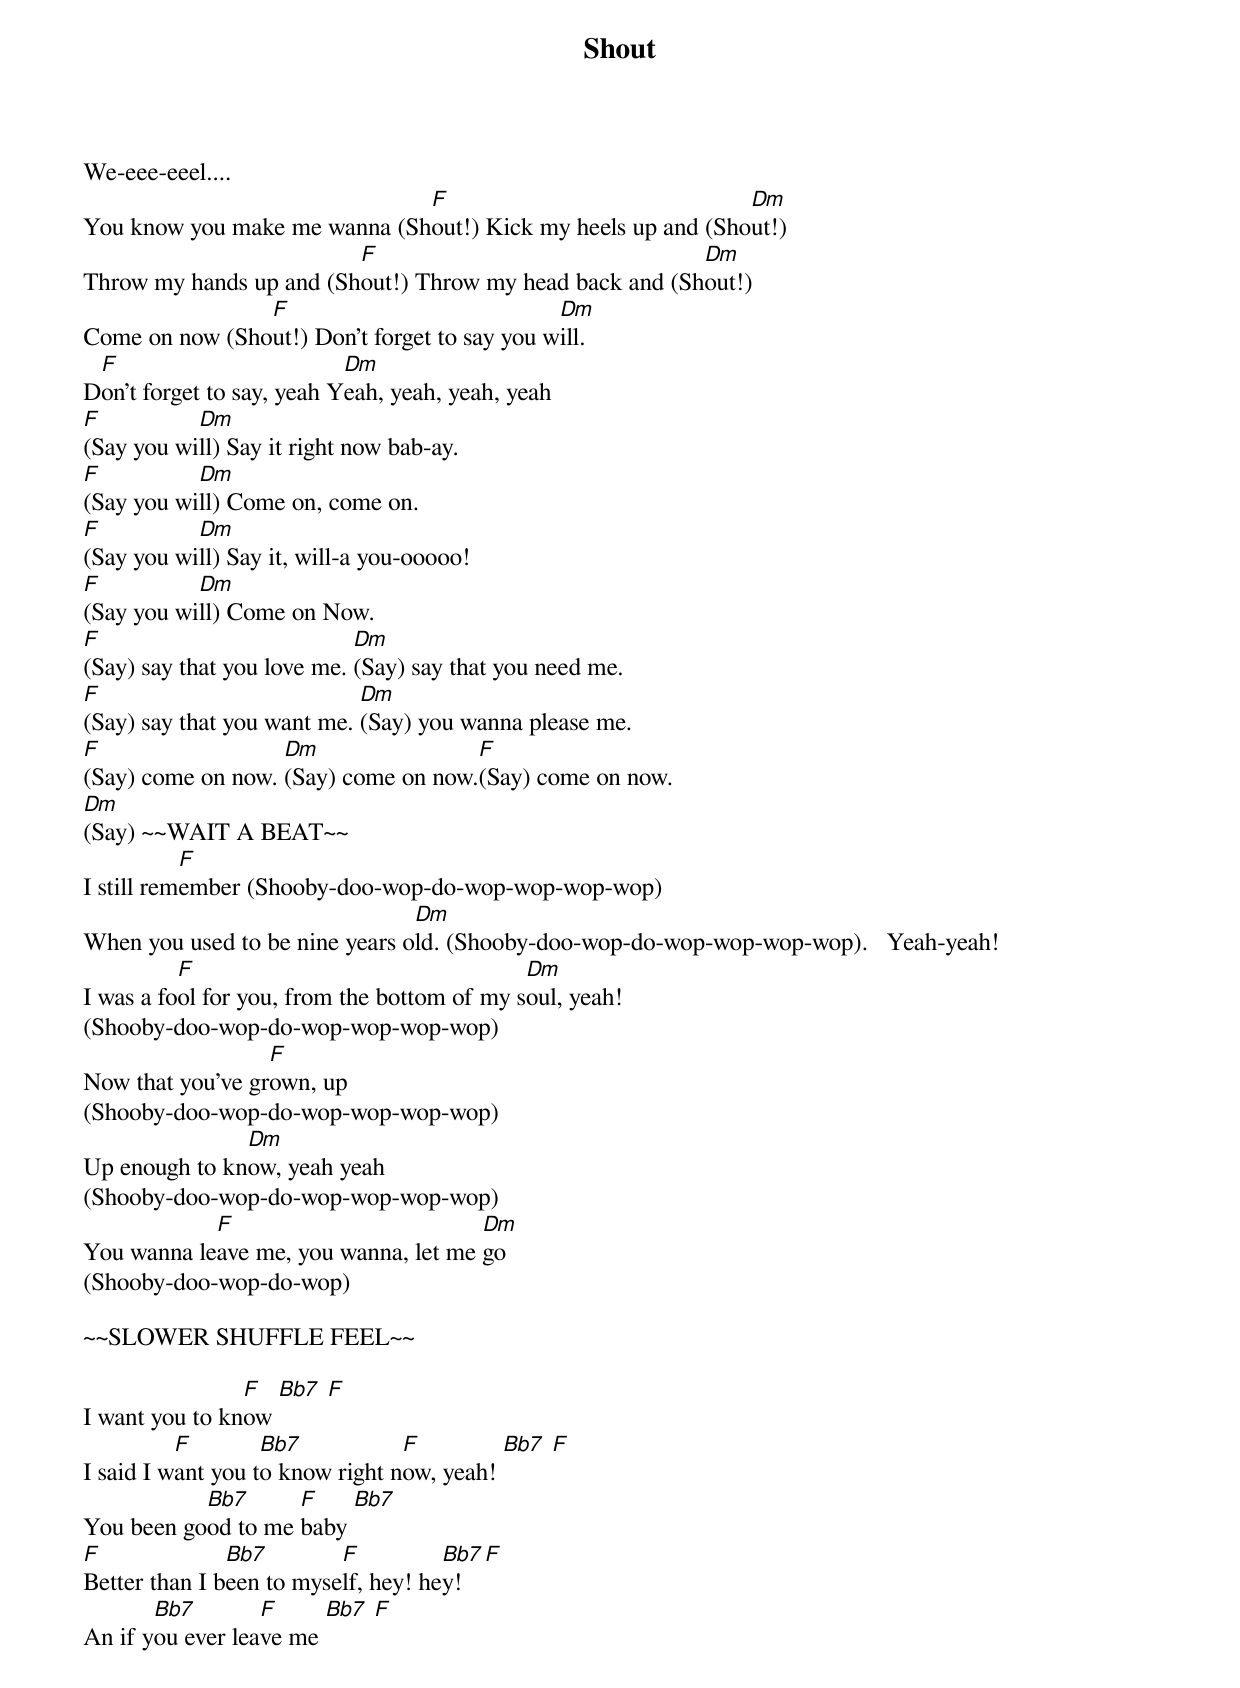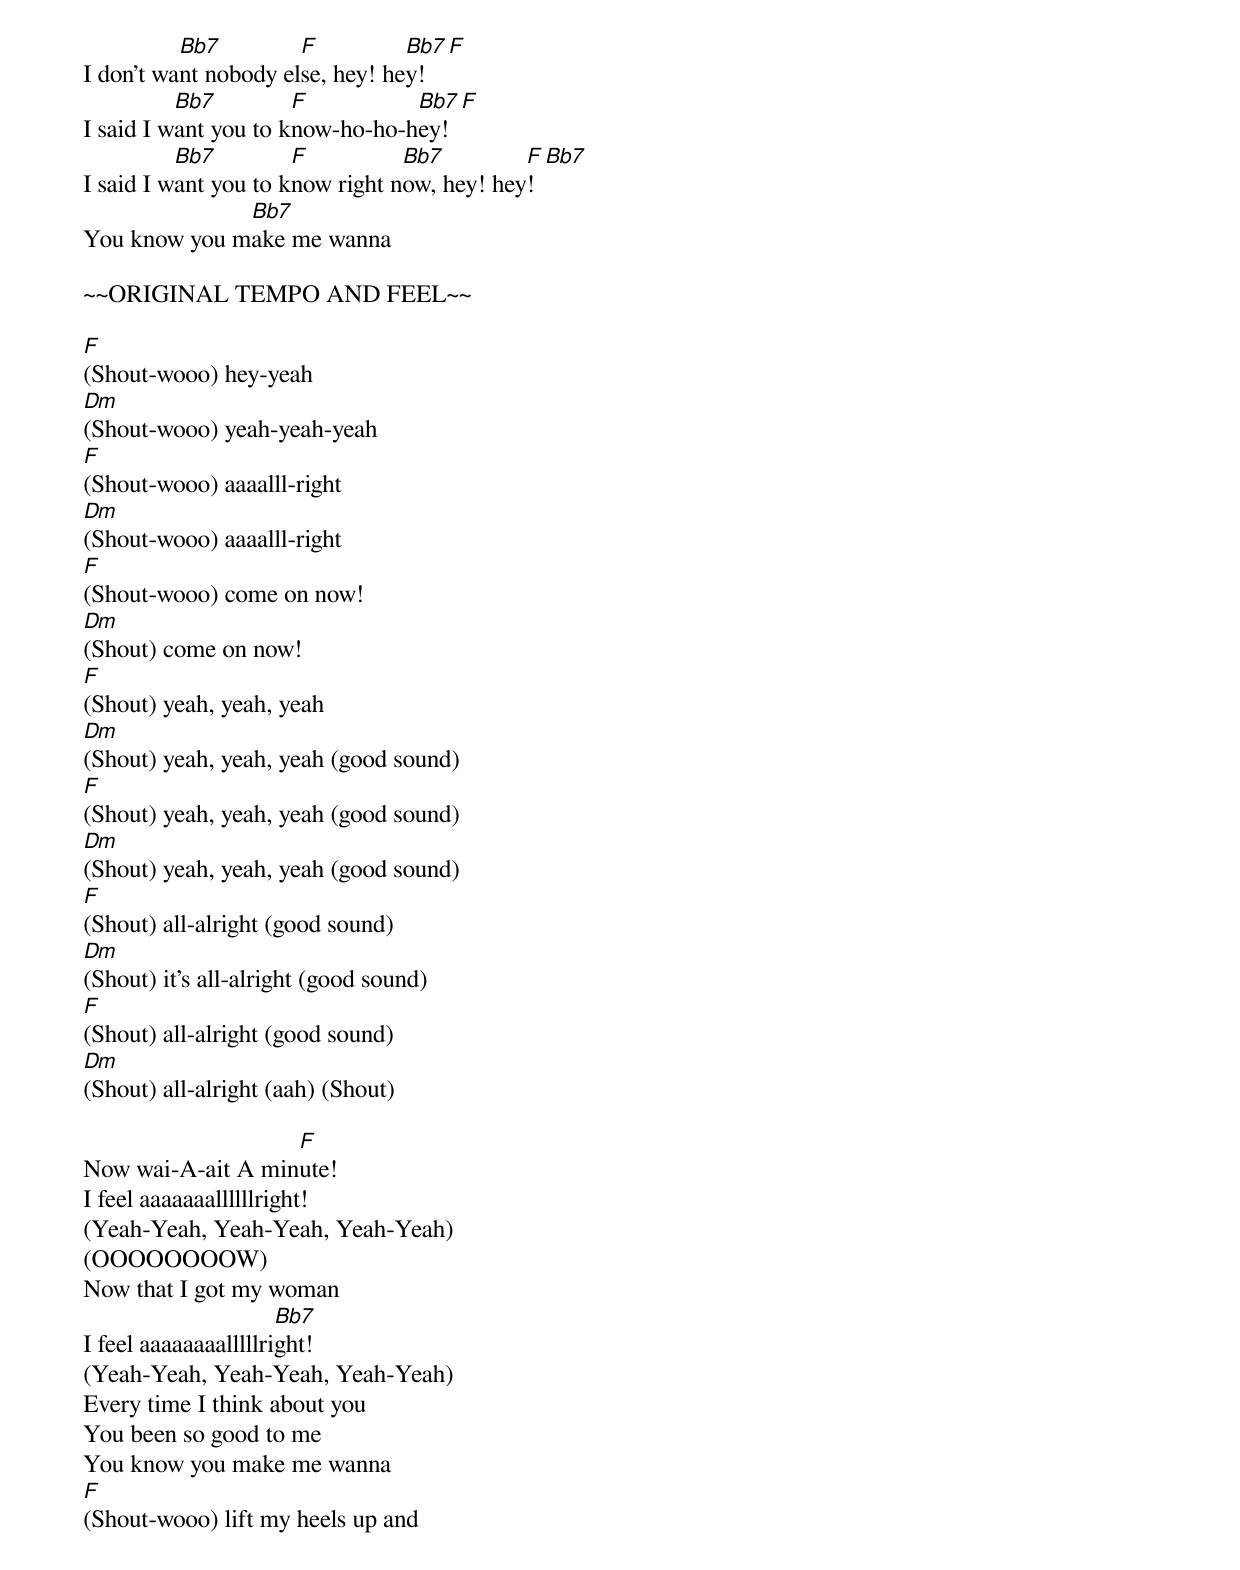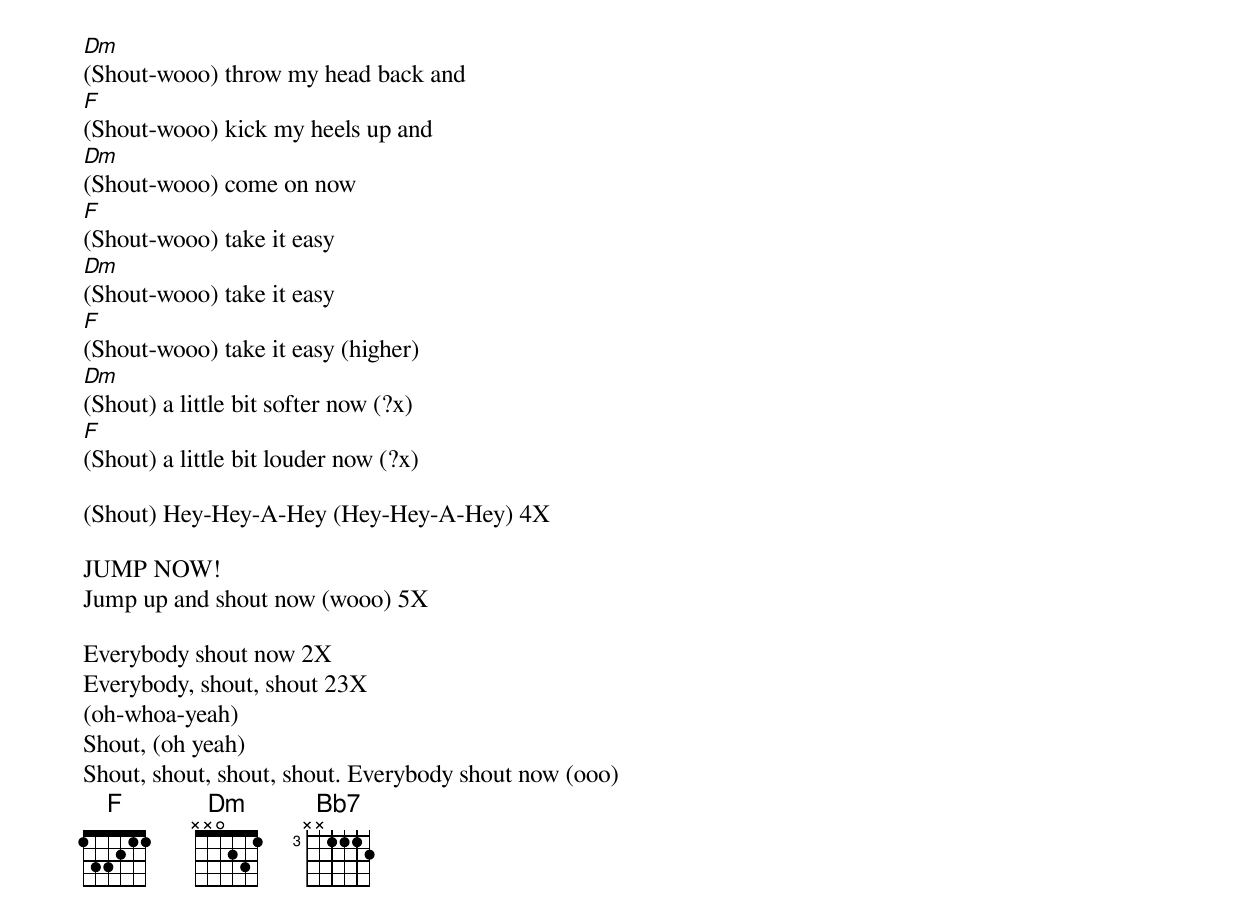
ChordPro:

{t:Shout}
We-eee-eeel....
You know you make me wanna (Sh[F]out!) Kick my heels up and (Sho[Dm]ut!)
Throw my hands up and (Sh[F]out!) Throw my head back and (Sh[Dm]out!)
Come on now (Sho[F]ut!) Don't forget to say you w[Dm]ill.
D[F]on't forget to say, yeah Y[Dm]eah, yeah, yeah, yeah
[F](Say you wi[Dm]ll) Say it right now bab-ay.
[F](Say you wi[Dm]ll) Come on, come on.
[F](Say you wi[Dm]ll) Say it, will-a you-ooooo!
[F](Say you wi[Dm]ll) Come on Now.
[F](Say) say that you love me. [Dm](Say) say that you need me.
[F](Say) say that you want me. [Dm](Say) you wanna please me.
[F](Say) come on now. [Dm](Say) come on now.[F](Say) come on now.
[Dm](Say) ~~WAIT A BEAT~~
I still rem[F]ember (Shooby-doo-wop-do-wop-wop-wop-wop)
When you used to be nine years o[Dm]ld. (Shooby-doo-wop-do-wop-wop-wop-wop).   Yeah-yeah!
I was a fo[F]ol for you, from the bottom of my s[Dm]oul, yeah!
(Shooby-doo-wop-do-wop-wop-wop-wop)
Now that you've gr[F]own, up
(Shooby-doo-wop-do-wop-wop-wop-wop)
Up enough to kn[Dm]ow, yeah yeah
(Shooby-doo-wop-do-wop-wop-wop-wop)
You wanna le[F]ave me, you wanna, let me [Dm]go
(Shooby-doo-wop-do-wop)

~~SLOWER SHUFFLE FEEL~~

I want you to kn[F]ow [Bb7] [F]
I said I w[F]ant you t[Bb7]o know right n[F]ow, yeah! [Bb7] [F]
You been go[Bb7]od to me [F]baby [Bb7]
[F]Better than I b[Bb7]een to myse[F]lf, hey! he[Bb7]y! [F]
An if y[Bb7]ou ever lea[F]ve me [Bb7] [F]
I don't wa[Bb7]nt nobody el[F]se, hey! he[Bb7]y! [F]
I said I w[Bb7]ant you to k[F]now-ho-ho-h[Bb7]ey! [F]
I said I w[Bb7]ant you to k[F]now right n[Bb7]ow, hey! hey[F]! [Bb7]
You know you m[Bb7]ake me wanna

~~ORIGINAL TEMPO AND FEEL~~

[F](Shout-wooo) hey-yeah
[Dm](Shout-wooo) yeah-yeah-yeah
[F](Shout-wooo) aaaalll-right
[Dm](Shout-wooo) aaaalll-right
[F](Shout-wooo) come on now!
[Dm](Shout) come on now!
[F](Shout) yeah, yeah, yeah
[Dm](Shout) yeah, yeah, yeah (good sound)
[F](Shout) yeah, yeah, yeah (good sound)
[Dm](Shout) yeah, yeah, yeah (good sound)
[F](Shout) all-alright (good sound)
[Dm](Shout) it's all-alright (good sound)
[F](Shout) all-alright (good sound)
[Dm](Shout) all-alright (aah) (Shout)

Now wai-A-ait A min[F]ute!
I feel aaaaaaallllllright!
(Yeah-Yeah, Yeah-Yeah, Yeah-Yeah)
(OOOOOOOOW)
Now that I got my woman
I feel aaaaaaaalllllri[Bb7]ght!
(Yeah-Yeah, Yeah-Yeah, Yeah-Yeah)
Every time I think about you
You been so good to me
You know you make me wanna
[F](Shout-wooo) lift my heels up and
[Dm](Shout-wooo) throw my head back and
[F](Shout-wooo) kick my heels up and
[Dm](Shout-wooo) come on now
[F](Shout-wooo) take it easy
[Dm](Shout-wooo) take it easy
[F](Shout-wooo) take it easy (higher)
[Dm](Shout) a little bit softer now (?x)
[F](Shout) a little bit louder now (?x)

(Shout) Hey-Hey-A-Hey (Hey-Hey-A-Hey) 4X

JUMP NOW!
Jump up and shout now (wooo) 5X

Everybody shout now 2X
Everybody, shout, shout 23X
(oh-whoa-yeah)
Shout, (oh yeah)
Shout, shout, shout, shout. Everybody shout now (ooo)
